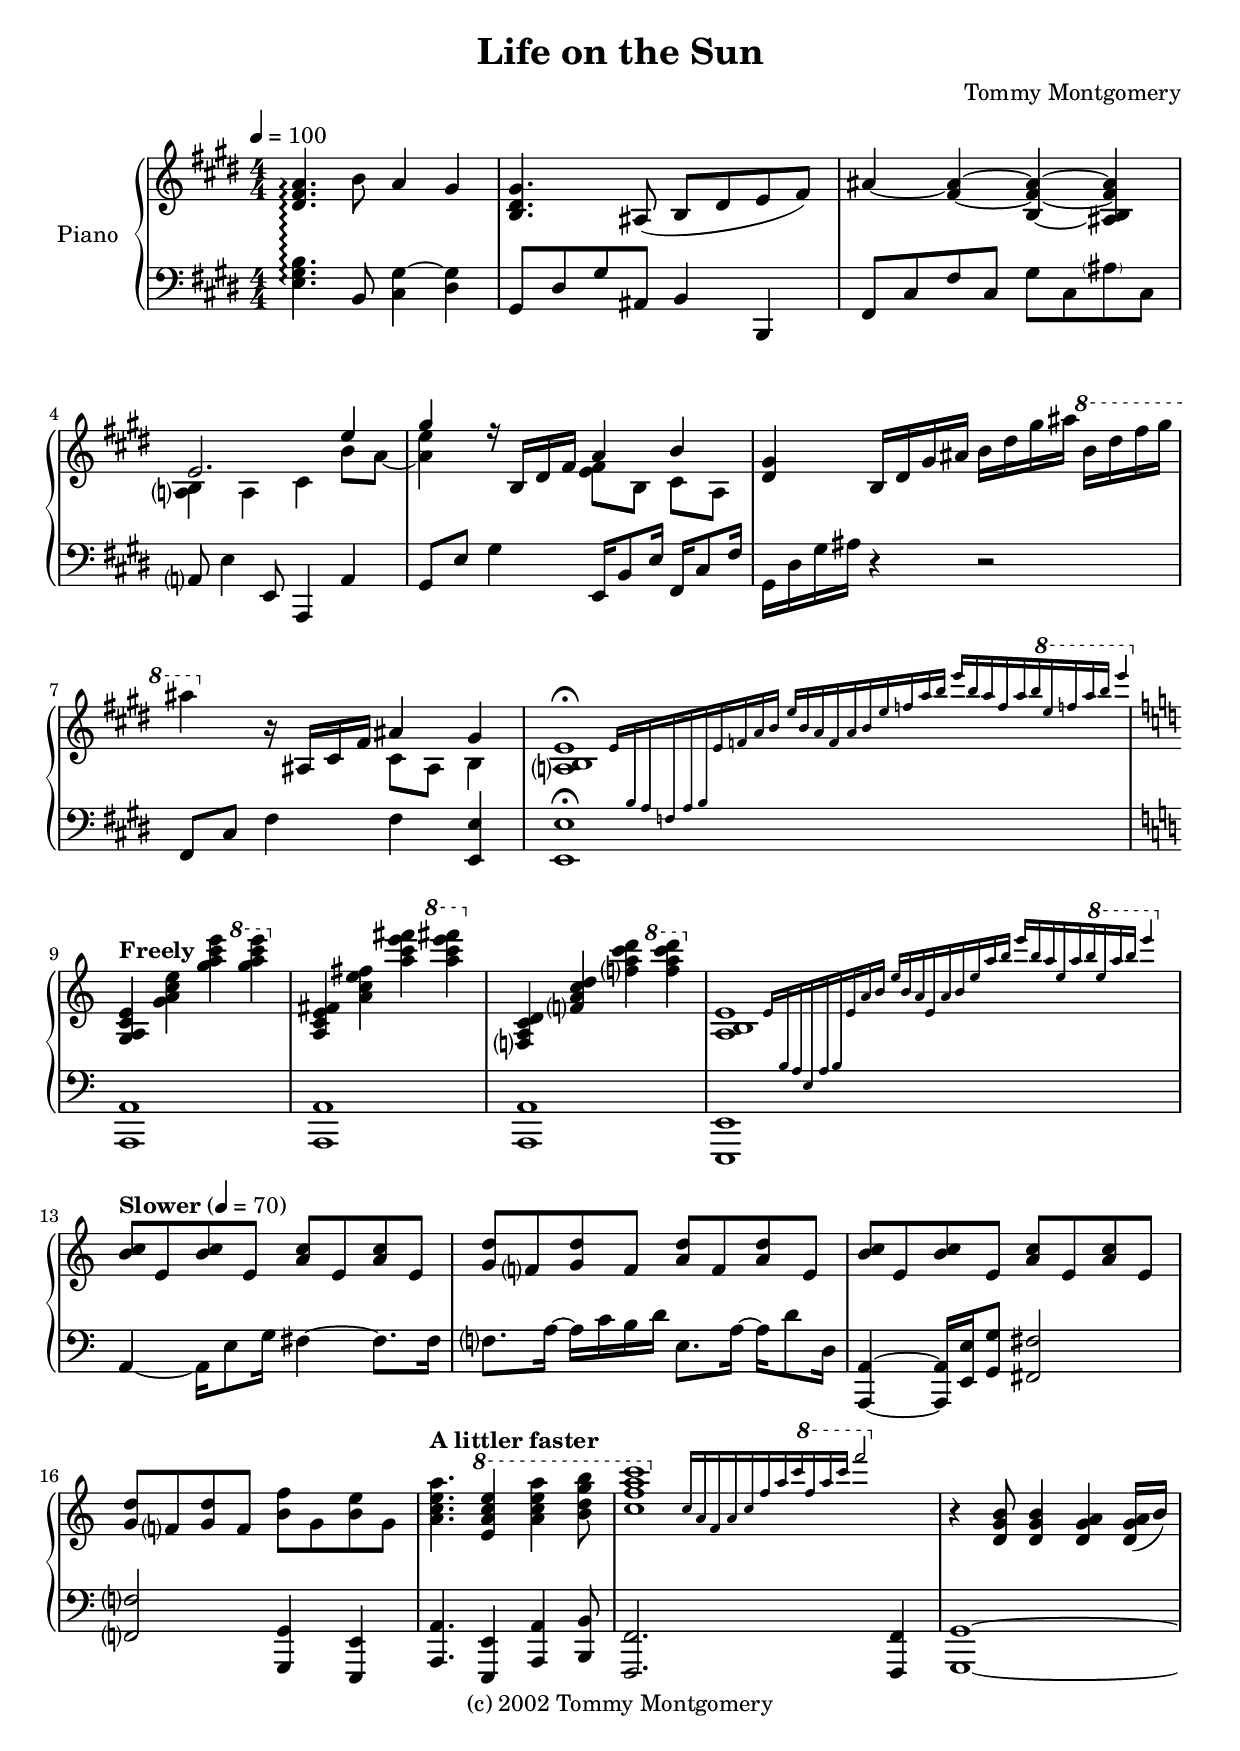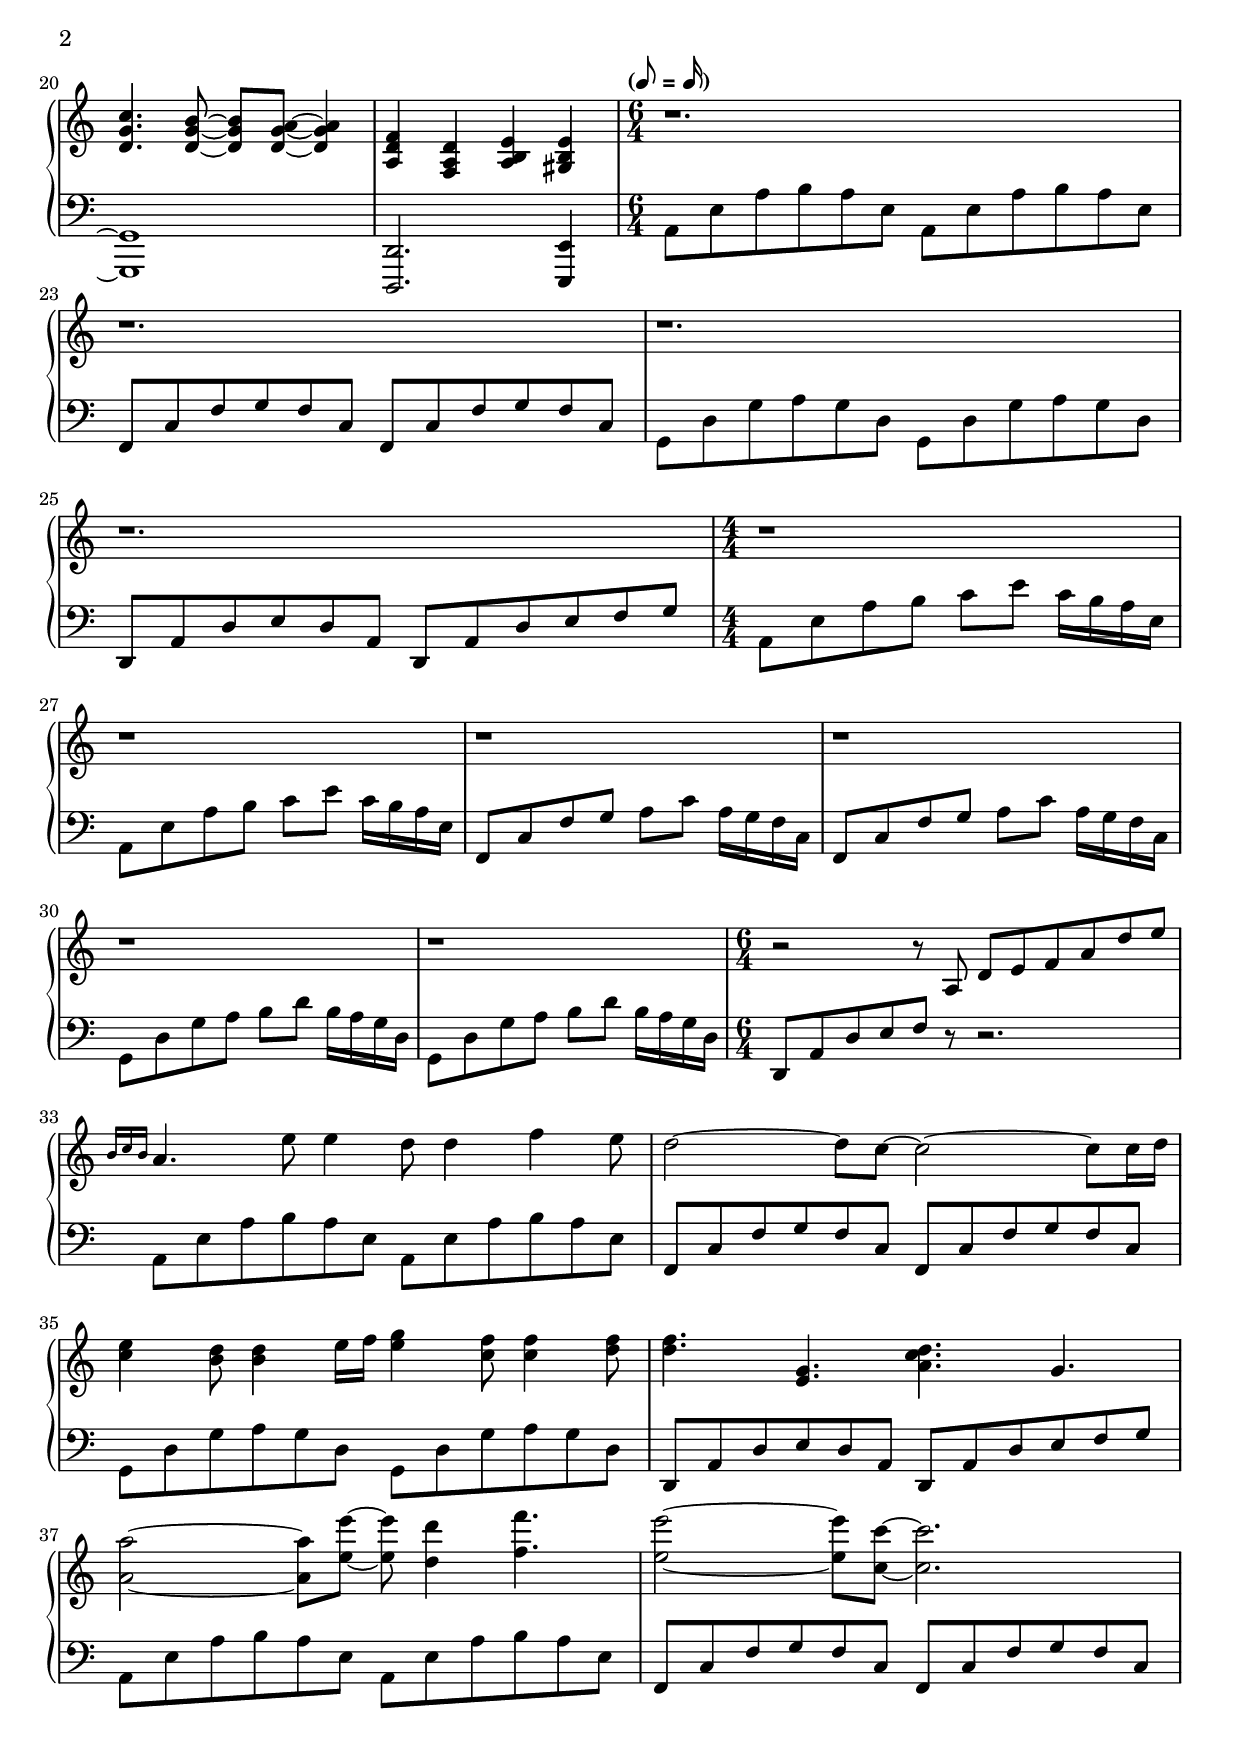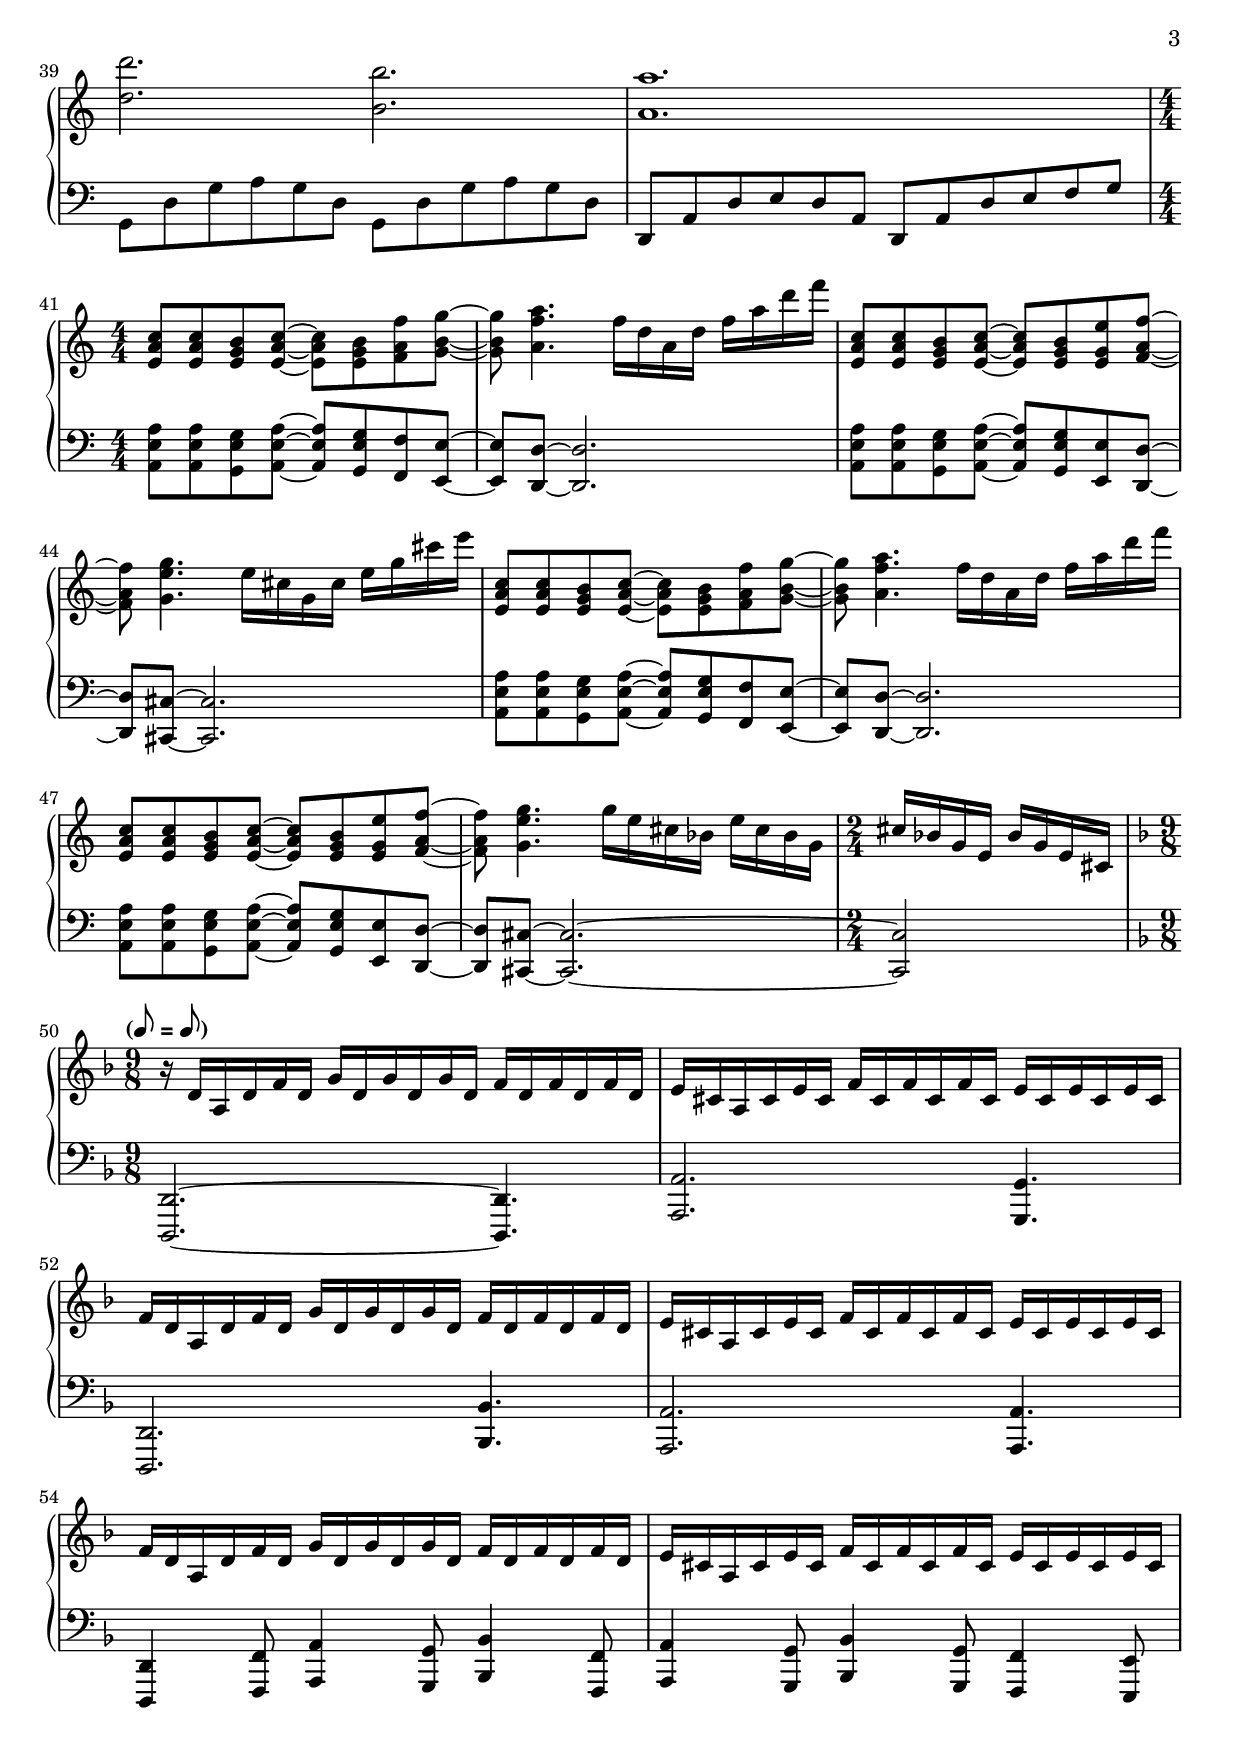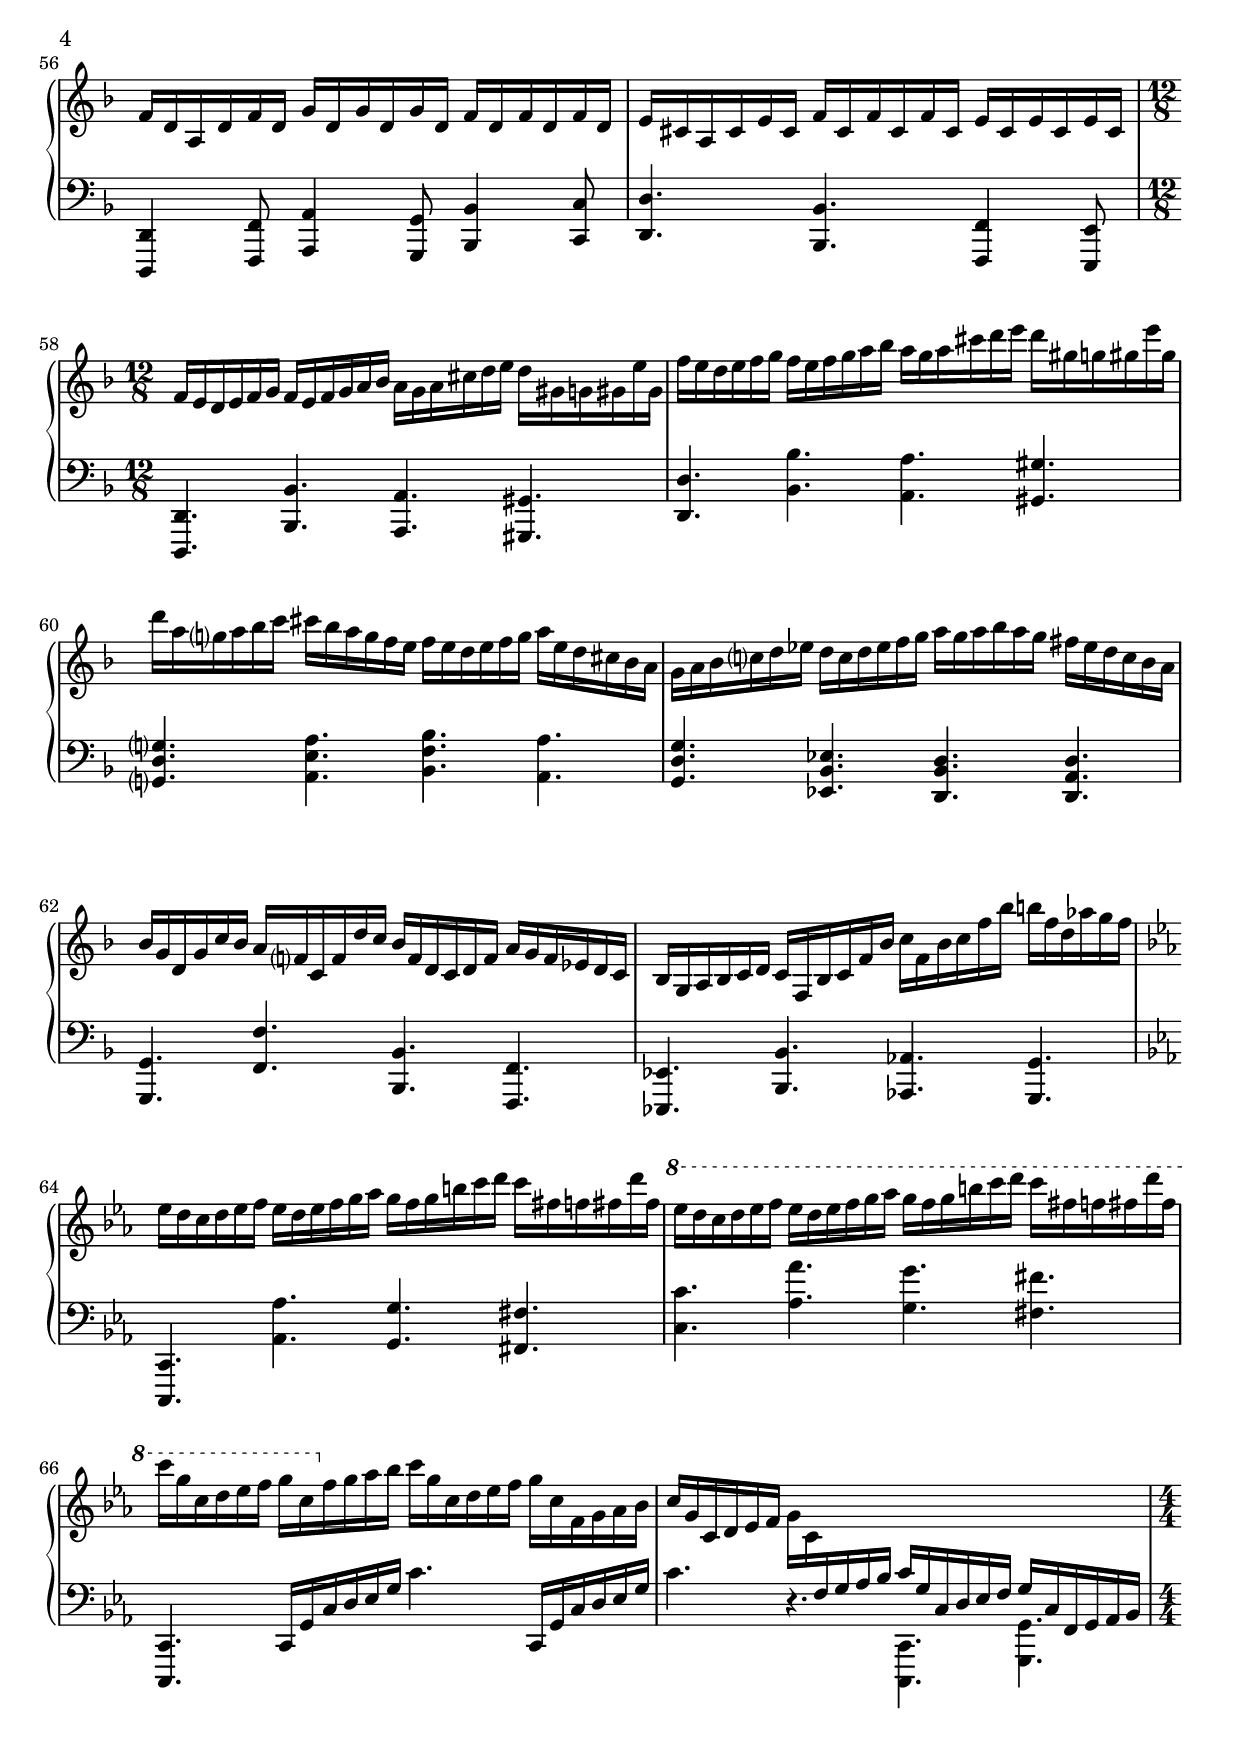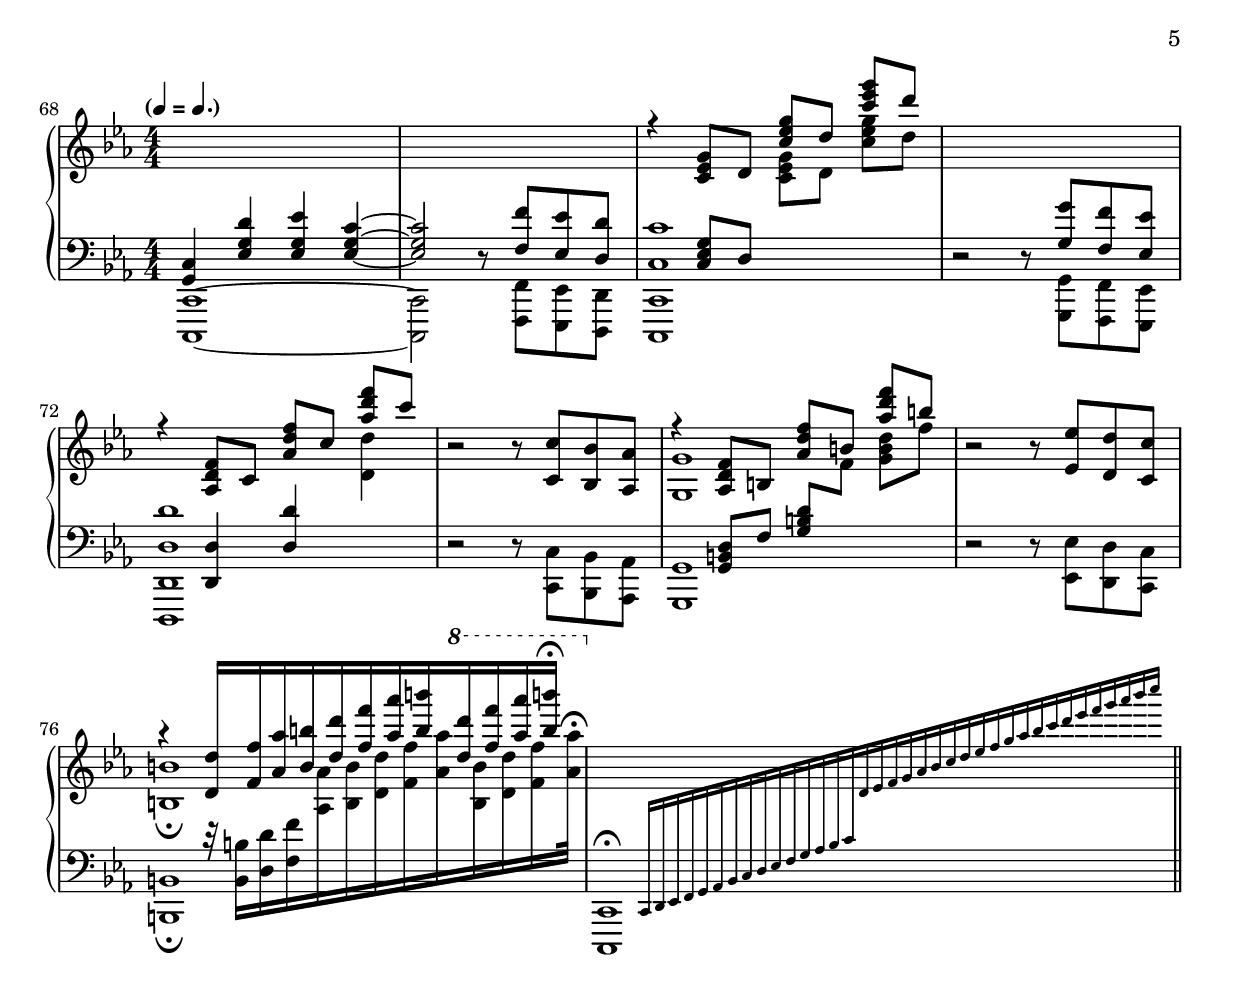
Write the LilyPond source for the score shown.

\version "2.14.2"
\language "english"

\header {
  title = "Life on the Sun"
  composer = "Tommy Montgomery"
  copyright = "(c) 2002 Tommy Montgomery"
}

defaults = {
  \set Staff.printKeyCancellation = ##f
  \numericTimeSignature
  \key e \major
  \set Score.connectArpeggios = ##t
}

lhNinths = {
  \relative c, {
    a'8 e' a b a e a, e' a b a e
  }
}

lhInFour = {
  \relative c, {
    a'8 e' a b c e c16 b a e
  }
}

lhDMinor = {
  \relative c, {
    d8 a' d e d a d, a' d e f g 
  }
}

rhDMinorRun = {
  \relative c' {
    f16 e d e f g f e f g a bf a g a cs d e d gs, g gs e' gs,
  }
}

aMinorScale = \relative c' { a b c d e f g }

\parallelMusic #'(right left) {
  \time 4/4
  \tempo 4 = 100
  
  \defaults <ds fs a>4.\arpeggio b'8 a4 gs |
  \defaults <e gs b>4.\arpeggio b8 <cs gs'~>4 <ds gs> |
  <b, ds gs>4. as8( b ds e fs) |
  gs,8 ds' gs as, b4 b, |
  as4 ~ <fs as> ~ <b, fs' as> ~ <as b fs' as> |
  fs'8 cs' fs cs gs' cs, \parenthesize as' cs, |
  << { e'2. e'4 } \\ { <a,,? b>4 a cs b'8 a ~ } >> |
  a?8 e'4 e,8 a,4 a' |
  << { gs'4 r16 b,, ds fs a4 b } \\ { <a e'> s4 <e fs>8[ b] cs a } >> |
  gs8 e' gs4 e,16 b'8 e16 fs, cs'8 fs16 |
  <ds gs>4 b16 ds gs as b ds gs as \ottava #'1 b ds fs gs |
  gs,16 ds' gs as r4 r2 |
  as4 \ottava #'0 r16 as,,, cs fs << { as4 gs } \\ { cs,8 as b4 } >> |
  fs,8 cs' fs4 fs <e, e'> |
  \afterGrace <a? b e>1\fermata { 
    e'16[ \change Staff = "left" b a f a b \change Staff = "right" e f a b] 
    e[ b a f a b e f a b] 
    e[ b a f a b \ottava #'1 e f a b] e4 
  } |
  <e e'>1\fermata |
  
  \tempo "Freely"
  \key a \minor \ottava #'0 <g,,,, a c e>4 <g' a c e> <g' a c e> \ottava #'1 <g' a c e> |
  \key a \minor <a, a'>1 |
  \ottava #'0 <a,,, c e fs>4 <a' c e fs> <a' c e fs> \ottava #'1 <a' c e fs> |
  <a a'>1 |
  \ottava #'0 <f,,,? a c d>4 <f'? a c d> <f'? a c d> \ottava #'1 <f' a c d> |
  <a a'>1 |
  \ottava #'0 \afterGrace <a,,, b e>1 {
    e'16[ \change Staff = "left" b a e a b \change Staff = "right" e a b] 
    e[ b a e a b e a b] 
    e[ b a e a b \ottava #'1 e a b] e4
  } |
  <e e'>1 |
  
  \tempo "Slower" 4 = 70
  \ottava #'0 <b,, c>8 e, <b' c> e, <a c> e <a c> e |
  a'4 ~ a16 e'8 g16 fs4 ~ fs8. fs16 |
  <g d'>8 f? <g d'> f <a d> f <a d> e |
  f?8. a16 ~ a c b d e,8. a16 ~ a d8 d,16 |
  <b' c>8 e, <b' c> e, <a c> e <a c> e |
  <a, a'>4 ~ <a a'>16 <e' e'> <g g'>8 <fs fs'>2 |
  <g d'>8 f? <g d'> f <b f'> g <b e> g |
  <f? f'?>2 <g, g'>4 <e e'> |
  
  \set Score.tempoHideNote = ##t
  \tempo "A littler faster" 4 = 84
  
  <a c e a>4. \ottava #'1 <e' a c e>4 <a c e a> <b d g b>8 |
  <a a'>4. <e e'>4 <a a'> <b b'>8 |
  \afterGrace <c f a c>1 { \ottava #'0 c,16[ a f a c f a c \ottava #'1 f a c] f2 } |
  <f f'>2. <f f'>4 |
  \ottava #'0 r4 <d,,, g b>8 <d g b>4 <d g a> <d g a>16( b') |
  <g g'>1 ~ |
  <d, g c>4. <d g b>8 ~ <d g b> <d g a>8 ~ <d g a>4 |
  <g g'>1 |
  <a d f>4 <f a d> <a b e> <gs b e> |
  <d d'>2. <e e'>4 |
  
  \time 6/4
  
  \tempo \markup {
    \concat {
      (
      \smaller \general-align #Y #DOWN \note #"8" #1
      " = "
      \smaller \general-align #Y #DOWN \note #"16" #1
      )
    }
  } 4 = 166
  
  r1. |
  \lhNinths |
  r1. |
  \transpose a f \lhNinths |
  r1. |
  \transpose a g \lhNinths |
  r1. |
  \lhDMinor |
  
  \time 4/4
  r1 |
  \lhInFour |
  r1 |
  \lhInFour |
  
  r1 |
  \modalTranspose a f \aMinorScale \lhInFour |
  r1 |
  \modalTranspose a f \aMinorScale \lhInFour |
  
  r1 |
  \modalTranspose a g \aMinorScale \lhInFour |
  r1 |
  \modalTranspose a g \aMinorScale \lhInFour |
  
  \time 6/4
  r2 r8 a8 d e f a d e |
  d'8 a' d e f r8 r2. |
  
  \grace { b16[ c b] } a4. e'8 e4 d8 d4 f e8 |
  \lhNinths |
  d2 ~ d8 c ~ c2 ~ c8 c16 d |
  \transpose a f \lhNinths |
  <c e>4 <b d>8 <b d>4 e16 f <e g>4 <c f>8 <c f>4 <d f>8 |
  \transpose a g \lhNinths |
  <d f>4. <e, g> <a c d> g |
  \lhDMinor |
  
  <a a'>2 ~ <a a'>8 <e' e'> ~ <e e'> <d d'>4 <f f'>4. |
  \lhNinths |
  <e e'>2 ~ <e e'>8 <c c'> ~ <c c'>2. |
  \transpose a f \lhNinths |
  <d d'>2. <b b'> |
  \transpose a g \lhNinths |
  <a a'>1. |
  \lhDMinor |
  
  \time 4/4
  
  <e a c>8 <e a c> <e g b> <e a c> ~ <e a c> <e g b> <f a f'> <g b g'> ~ |
  <a, e' a> <a e' a> <g e' g> <a e' a> ~ <a e' a> <g e' g> <f f'> <e e'> ~ |
  <g b g'>8 <a f' a>4. f'16 d a d f a d f |
  <e e'>8 <d d'>8 ~ <d d'>2. |
  
  <e,, a c>8 <e a c> <e g b> <e a c> ~ <e a c> <e g b> <e g e'> <f a f'> ~ |
  <a' e' a> <a e' a> <g e' g> <a e' a> ~ <a e' a> <g e' g> <e e'> <d d'> ~ |
  <f a f'>8 <g e' g>4. e'16 cs g cs e g cs e |
  <d d'>8 <cs cs'>8 ~ <cs cs'>2. |
  
  <e,, a c>8 <e a c> <e g b> <e a c> ~ <e a c> <e g b> <f a f'> <g b g'> ~ |
  <a' e' a> <a e' a> <g e' g> <a e' a> ~ <a e' a> <g e' g> <f f'> <e e'> ~ |
  <g b g'>8 <a f' a>4. f'16 d a d f a d f |
  <e e'>8 <d d'>8 ~ <d d'>2. |
  
  <e,, a c>8 <e a c> <e g b> <e a c> ~ <e a c> <e g b> <e g e'> <f a f'> ~ |
  <a' e' a> <a e' a> <g e' g> <a e' a> ~ <a e' a> <g e' g> <e e'> <d d'> ~ |
  <f a f'>8 <g e' g>4. g'16 e cs bf e cs bf g |
  <d d'>8 <cs cs'>8 ~ <cs cs'>2. ~ |
  \time 2/4
  cs16 bf g e bf' g e cs |
  <cs cs'>2 |
  
  \time 9/8
  %\set Score.tempoHideNote = ##t
  \tempo \markup {
    \concat {
      (
      \smaller \general-align #Y #DOWN \note #"8" #1
      " = "
      \smaller \general-align #Y #DOWN \note #"8" #1
      )
    }
  }
  
  \key d \minor r16 d a d f d g d g d g d f d f d f d |
  \key d \minor <d, d'>2. ~ <d d'>4. |
  e16 cs a cs e cs f cs f cs f cs e cs e cs e cs |
  <a' a'>2. <g g'>4. |
  f16 d a d f d g d g d g d f d f d f d |
  <d d'>2. <bf' bf'>4. |
  e16 cs a cs e cs f cs f cs f cs e cs e cs e cs |
  <a a'>2. <a a'>4. |
  f16 d a d f d g d g d g d f d f d f d |
  <d, d'>4 <f f'>8 <a a'>4 <g g'>8 <bf bf'>4 <f f'>8 |
  e16 cs a cs e cs f cs f cs f cs e cs e cs e cs |
  <a a'>4 <g g'>8 <bf bf'>4  <g g'>8 <f f'>4 <e e'>8 |
  f16 d a d f d g d g d g d f d f d f d |
  <d d'>4 <f f'>8 <a a'>4 <g g'>8 <bf bf'>4 <c c'>8 |
  e16 cs a cs e cs f cs f cs f cs e cs e cs e cs |
  <d d'>4. <bf bf'> <f f'>4 <e e'>8 |
  
  \time 12/8
  
  \rhDMinorRun |
  <d d'>4. <bf' bf'> <a a'> <gs gs'> |
  \transpose d d' \rhDMinorRun |
  <d' d'>4. <bf' bf'> <a a'> <gs gs'> |
  
  d''16 a g? a bf c cs bf a g f e f e d e f g a e d cs bf a |
  <g? d' g?>4. <a e' a> <bf f' bf> <a a'> |
  g16 a bf c? d ef d c d ef f g a g a bf a g fs ef d c bf a |
  <g d' g>4. <ef bf' ef> <d bf' d> <d a' d> |
  
  bf16 g d g c bf a f? c f d' c bf f d c d f a g f ef d c |
  <g, g'>4. <f' f'> <bf, bf'> <f f'> |
  bf16 g a bf c d c f, bf c f bf c f, bf c f bf b f d af' g f |
  <ef ef'>4. <bf' bf'> <af af'> <g g'> |
  
  \key c \minor \transpose d c' \rhDMinorRun |
  \key c \minor <c, c'>4. <af'' af'> <g g'> <fs fs'> |
  \ottava #'1 \transpose d c'' \rhDMinorRun |
  <c' c'>4. <af' af'> <g g'> <fs fs'> |
  c''16 g c, d ef f g c, \ottava #'0 f, g af bf c g c, d ef f g c, f, g af bf |
  <c,, c'>4. c'16 g' c d ef g c4. c,,16 g' c d ef g |
  c g c, d ef f g c, \override Stem #'direction = #UP \change Staff = "left" f, g af bf c g c, d ef f g c, f, g af bf |
  c4. r4. \override Stem #'direction = #DOWN <c,,, c'> <g' g'> |
  
  \time 4/4
  \tempo \markup {
    \concat {
      (
      \smaller \general-align #Y #DOWN \note #"4" #1
      " = "
      \smaller \general-align #Y #DOWN \note #"4." #1
      )
    }
  } 4 = 110
  
  <g c>4 <ef' g d'> <ef g ef'> <ef g c> ~ |
  <c, c'>1 ~ |
  <ef g c>2 s8 <f f'> <ef ef'> <d d'> |
  <c c'>2 r8 <f f'> <ef ef'> <d d'> |
  
  << { \change Staff= "right" r4 <c' ef g>8 d <c' ef g>[ d] <c' ef g> d } \\ 
     { \change Staff = "left" <c,,, c'>1 } 
  >> |
  << { s4 <c'' ef g>8 d \override Stem #'direction = #DOWN \change Staff = "right" <c' ef g>[ d] <c' ef g> d } \\
     {  \change Staff = "left" <c,,,, c'>1 } 
  >> |
  
  s2 s8 <g' g'> <f f'> <ef ef'> |
  r2 r8 <g' g'> <f f'> <ef ef'> |
  << { \change Staff= "right" r4 <af d f>8 c <af' d f>[ c] <af' d f> c } \\ 
     { \change Staff = "left" <d,,, d'>1 } 
  >> |
  << { s4 <d' d'> <d' d'> \override Stem #'direction = #DOWN \change Staff = "right" <d' d'> } \\
     {  \change Staff = "left" <d,,, d'>1 } 
  >> |
  
  \change Staff = "right" r2 r8 <c' c'> <bf bf'> <af af'> |
  r2 r8 <c' c'> <bf bf'> <af af'> |
  << { \change Staff= "right" r4 <af d f>8 b <af' d f>[ b] <af' d f> b } \\ 
     { <g,, g'>1 } 
  >> |
  << { s4 <g' b d>8 f' <g b d>[ \override Stem #'direction = #DOWN \change Staff = "right" f']  <g b d> f' } \\
     {  \change Staff = "left" <g,,,, g'>1 } 
  >> |
  
  r2 r8 <ef' ef'> <d d'> <c c'> |
  r2 r8 <ef' ef'> <d d'> <c c'> |
  << { r4 <d d'>16[ <f f'> <af af'> <b b'> <d d'> <f f'> <af af'> <b b'> 
       \ottava #'1 <d d'> <f f'> <af af'> <b b'>\fermata] } \\
     { <b,,, b'>1\fermata }
  >> |
  << { s4 r32 \override Stem #'direction = #DOWN <b' b'>16[ <d d'> <f f'> 
       \change Staff = "right" <af af'> <b b'> <d d'> <f f'> <af af'> <b b'> <d d'> <f f'> <af af'>32\fermata] } \\
     { <b,,,, b'>1\fermata }
  >> |
  
  \ottava #'0 \change Staff = "left" \afterGrace s1 { c,,16[ d ef f g af bf c d ef f g af bf c \change Staff = "right" d ef f g af bf c d ef f g af bf c d ef f g af bf c] } |
  <c, c'>1\fermata \bar "||" |
}

\score {
  \new PianoStaff \with {
    instrumentName = "Piano"
  } <<
    \new Staff = "right" \with {
      midiInstrument = "acoustic grand"
    } \relative c' \right
    \new Staff = "left" \with {
      midiInstrument = "acoustic grand"
    } { \clef bass \relative c \left }
  >>
  \layout { }
  \midi {
    \context {
      \Score
      tempoWholesPerMinute = #(ly:make-moment 88 4)
    }
  }
}
